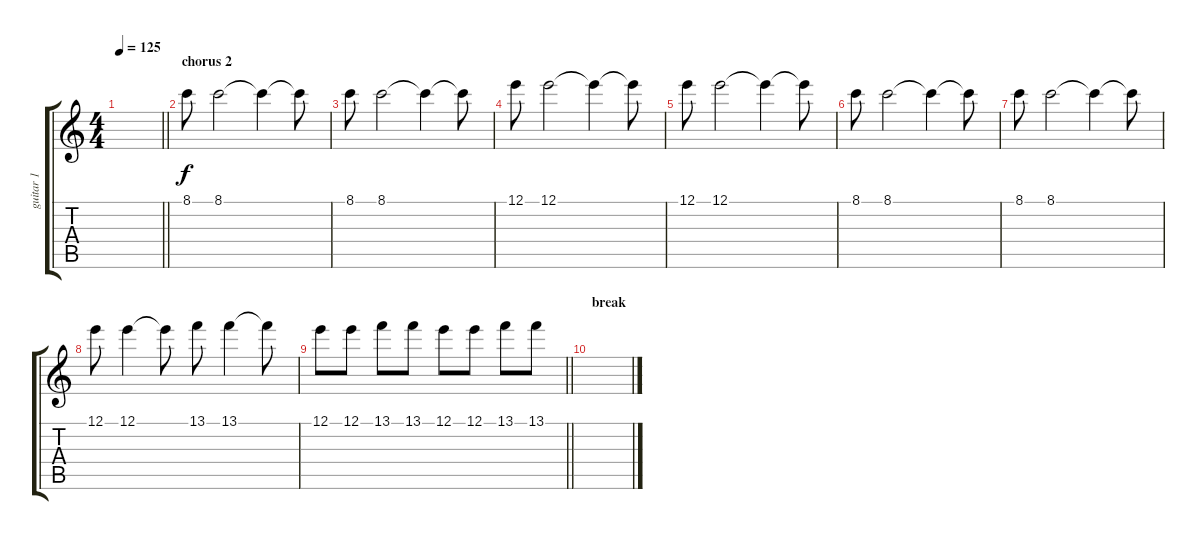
\track ("guitar 1" "guitar 1") {instrument electricguitarjazz}
\staff {score tabs}
\tuning (E4 B3 G3 D3 A2 E2) {hide}
\ts (4 4)
\tempo 125
\clef g2
\barLineRight lightlight
\ks c
|
\section ("" "chorus 2")
8.1.8 8.1.2 8.1{t}.4 8.1{t}.8 |
8.1.8 8.1.2 8.1{t}.4 8.1{t}.8 |
12.1.8 12.1.2 12.1{t}.4 12.1{t}.8 |
12.1.8 12.1.2 12.1{t}.4 12.1{t}.8 |
8.1.8 8.1.2 8.1{t}.4 8.1{t}.8 |
8.1.8 8.1.2 8.1{t}.4 8.1{t}.8 |
12.1.8 12.1.4 12.1{t}.8 13.1.8 13.1.4 13.1{t}.8 |
\barLineRight lightlight
12.1.8 12.1.8 13.1.8 13.1.8 12.1.8 12.1.8 13.1.8 13.1.8 |
\section ("" "break")
